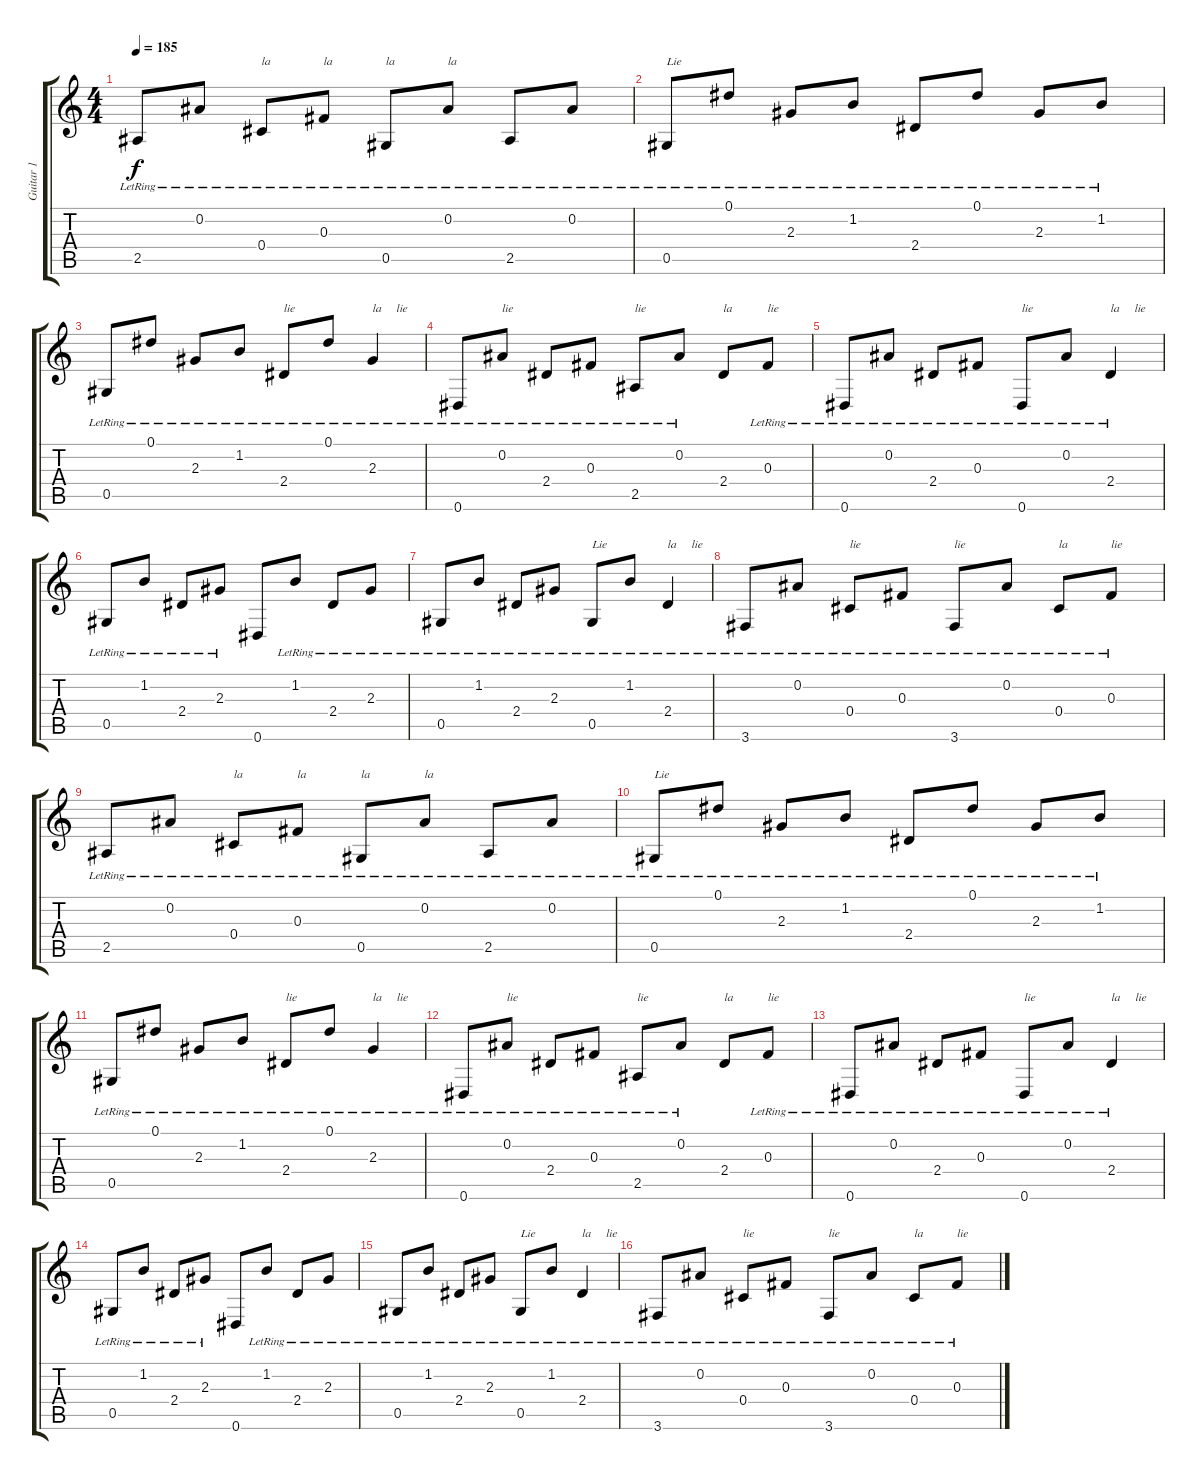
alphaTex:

\track ("Guitar 1" "Guitar 1") {instrument acousticguitarnylon}
\staff {score tabs}
\tuning (Eb4 Bb3 Gb3 Db3 Ab2 Eb2) {hide}
\ts (4 4)
\tempo 185
\clef g2
\ks c
2.5{lr}.8{dy f} 0.2{lr}.8 0.4{lr}.8{txt "la"} 0.3{lr}.8{txt "la"} 0.5{lr}.8{txt "la"} 0.2{lr}.8{txt "la"} 2.5{lr}.8 0.2{lr}.8 |
0.5{lr}.8{txt "Lie"} 0.1{lr}.8 2.3{lr}.8 1.2{lr}.8 2.4{lr}.8 0.1{lr}.8 2.3{lr}.8 1.2{lr}.8 |
0.5{lr}.8 0.1{lr}.8 2.3{lr}.8 1.2{lr}.8 2.4{lr}.8{txt "lie"} 0.1{lr}.8 2.3{lr}.4{txt "la     lie"} |
0.6{lr}.8 0.2{lr}.8{txt "lie"} 2.4{lr}.8 0.3{lr}.8 2.5{lr}.8{txt "lie"} 0.2{lr}.8 2.4.8{txt "la"} 0.3{lr}.8{txt "lie"} |
0.6{lr}.8 0.2{lr}.8 2.4{lr}.8 0.3{lr}.8 0.6{lr}.8{txt "lie"} 0.2{lr}.8 2.4{lr}.4{txt "la     lie"} |
0.5{lr}.8 1.2{lr}.8 2.4{lr}.8 2.3{lr}.8 0.6.8 1.2{lr}.8 2.4{lr}.8 2.3{lr}.8 |
0.5{lr}.8 1.2{lr}.8 2.4{lr}.8 2.3{lr}.8 0.5{lr}.8{txt "Lie"} 1.2{lr}.8 2.4{lr}.4{txt "la     lie"} |
3.6{lr}.8 0.2{lr}.8 0.4{lr}.8{txt "lie"} 0.3{lr}.8 3.6{lr}.8{txt "lie"} 0.2{lr}.8 0.4{lr}.8{txt "la"} 0.3{lr}.8{txt "lie"} |
2.5{lr}.8 0.2{lr}.8 0.4{lr}.8{txt "la"} 0.3{lr}.8{txt "la"} 0.5{lr}.8{txt "la"} 0.2{lr}.8{txt "la"} 2.5{lr}.8 0.2{lr}.8 |
0.5{lr}.8{txt "Lie"} 0.1{lr}.8 2.3{lr}.8 1.2{lr}.8 2.4{lr}.8 0.1{lr}.8 2.3{lr}.8 1.2{lr}.8 |
0.5{lr}.8 0.1{lr}.8 2.3{lr}.8 1.2{lr}.8 2.4{lr}.8{txt "lie"} 0.1{lr}.8 2.3{lr}.4{txt "la     lie"} |
0.6{lr}.8 0.2{lr}.8{txt "lie"} 2.4{lr}.8 0.3{lr}.8 2.5{lr}.8{txt "lie"} 0.2{lr}.8 2.4.8{txt "la"} 0.3{lr}.8{txt "lie"} |
0.6{lr}.8 0.2{lr}.8 2.4{lr}.8 0.3{lr}.8 0.6{lr}.8{txt "lie"} 0.2{lr}.8 2.4{lr}.4{txt "la     lie"} |
0.5{lr}.8 1.2{lr}.8 2.4{lr}.8 2.3{lr}.8 0.6.8 1.2{lr}.8 2.4{lr}.8 2.3{lr}.8 |
0.5{lr}.8 1.2{lr}.8 2.4{lr}.8 2.3{lr}.8 0.5{lr}.8{txt "Lie"} 1.2{lr}.8 2.4{lr}.4{txt "la     lie"} |
3.6{lr}.8 0.2{lr}.8 0.4{lr}.8{txt "lie"} 0.3{lr}.8 3.6{lr}.8{txt "lie"} 0.2{lr}.8 0.4{lr}.8{txt "la"} 0.3{lr}.8{txt "lie"}
